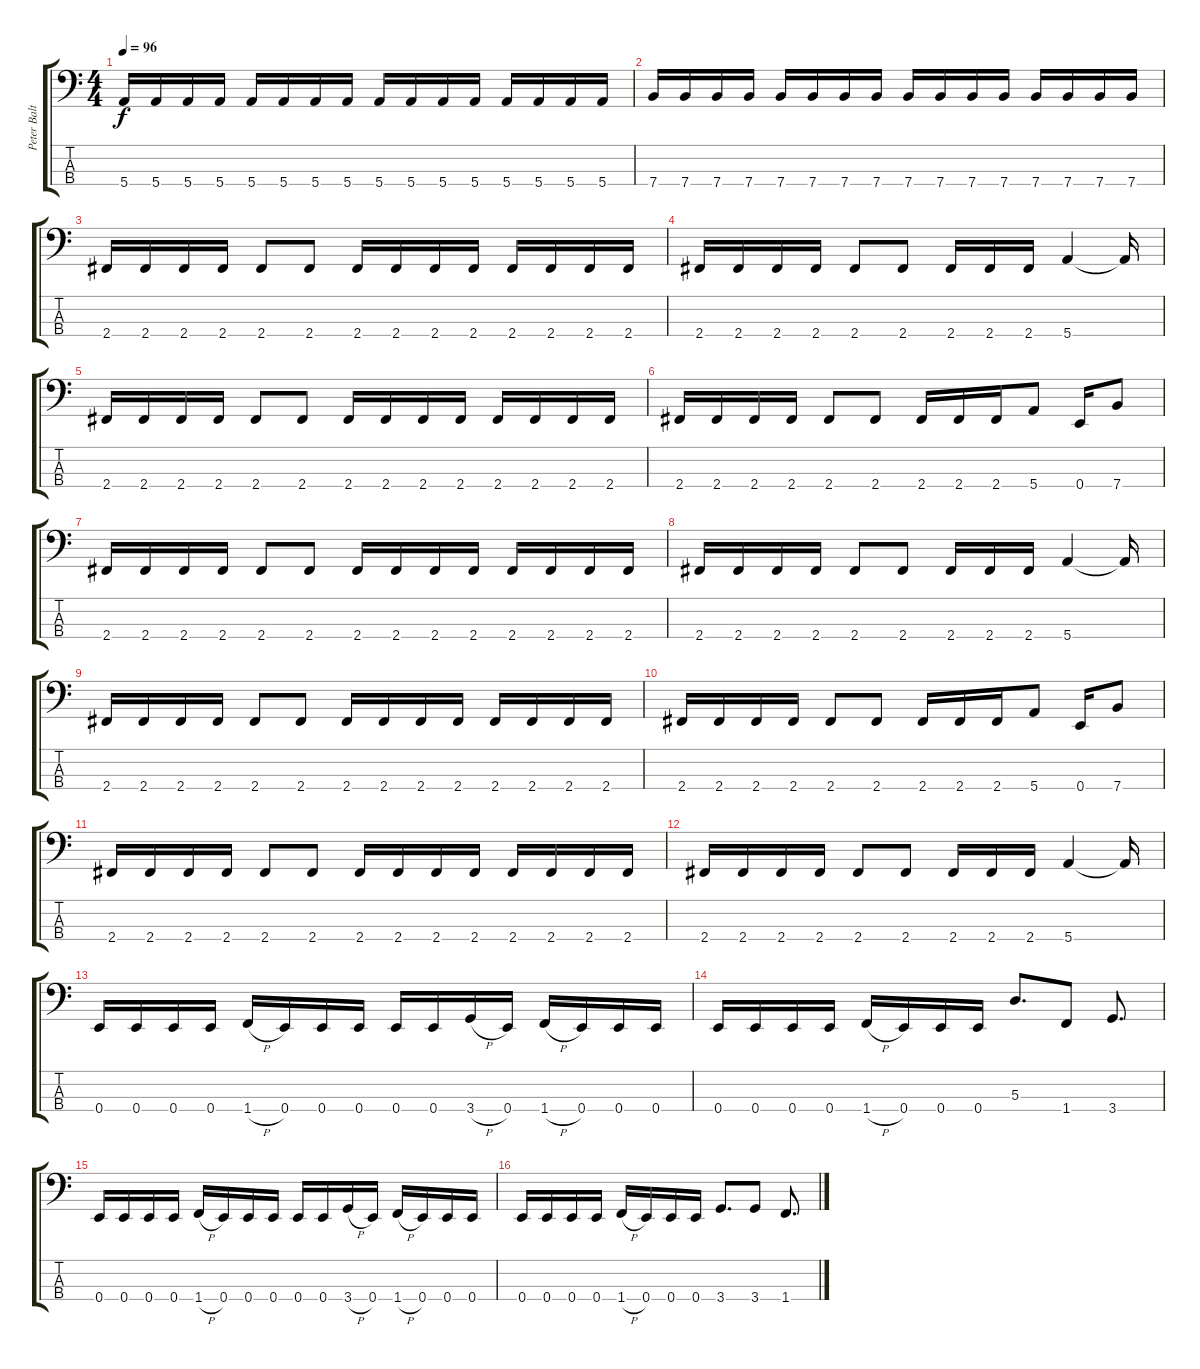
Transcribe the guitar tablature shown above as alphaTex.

\track ("Peter Baltes" "Peter Balt") {instrument electricbassfinger}
\staff {score tabs}
\tuning (G2 D2 A1 E1) {hide}
\ts (4 4)
\tempo 96
\clef f4
\ks c
5.4.16{dy f} 5.4.16 5.4.16 5.4.16 5.4.16 5.4.16 5.4.16 5.4.16 5.4.16 5.4.16 5.4.16 5.4.16 5.4.16 5.4.16 5.4.16 5.4.16 |
7.4.16 7.4.16 7.4.16 7.4.16 7.4.16 7.4.16 7.4.16 7.4.16 7.4.16 7.4.16 7.4.16 7.4.16 7.4.16 7.4.16 7.4.16 7.4.16 |
2.4.16 2.4.16 2.4.16 2.4.16 2.4.8 2.4.8 2.4.16 2.4.16 2.4.16 2.4.16 2.4.16 2.4.16 2.4.16 2.4.16 |
2.4.16 2.4.16 2.4.16 2.4.16 2.4.8 2.4.8 2.4.16 2.4.16 2.4.16 5.4.4 5.4{t}.16 |
2.4.16 2.4.16 2.4.16 2.4.16 2.4.8 2.4.8 2.4.16 2.4.16 2.4.16 2.4.16 2.4.16 2.4.16 2.4.16 2.4.16 |
2.4.16 2.4.16 2.4.16 2.4.16 2.4.8 2.4.8 2.4.16 2.4.16 2.4.16 5.4.8 0.4.16 7.4.8 |
2.4.16 2.4.16 2.4.16 2.4.16 2.4.8 2.4.8 2.4.16 2.4.16 2.4.16 2.4.16 2.4.16 2.4.16 2.4.16 2.4.16 |
2.4.16 2.4.16 2.4.16 2.4.16 2.4.8 2.4.8 2.4.16 2.4.16 2.4.16 5.4.4 5.4{t}.16 |
2.4.16 2.4.16 2.4.16 2.4.16 2.4.8 2.4.8 2.4.16 2.4.16 2.4.16 2.4.16 2.4.16 2.4.16 2.4.16 2.4.16 |
2.4.16 2.4.16 2.4.16 2.4.16 2.4.8 2.4.8 2.4.16 2.4.16 2.4.16 5.4.8 0.4.16 7.4.8 |
2.4.16 2.4.16 2.4.16 2.4.16 2.4.8 2.4.8 2.4.16 2.4.16 2.4.16 2.4.16 2.4.16 2.4.16 2.4.16 2.4.16 |
2.4.16 2.4.16 2.4.16 2.4.16 2.4.8 2.4.8 2.4.16 2.4.16 2.4.16 5.4.4 5.4{t}.16 |
0.4.16 0.4.16 0.4.16 0.4.16 1.4{h}.16 0.4.16 0.4.16 0.4.16 0.4.16 0.4.16 3.4{h}.16 0.4.16 1.4{h}.16 0.4.16 0.4.16 0.4.16 |
0.4.16 0.4.16 0.4.16 0.4.16 1.4{h}.16 0.4.16 0.4.16 0.4.16 5.3.8{d} 1.4.8 3.4.8{d} |
0.4.16 0.4.16 0.4.16 0.4.16 1.4{h}.16 0.4.16 0.4.16 0.4.16 0.4.16 0.4.16 3.4{h}.16 0.4.16 1.4{h}.16 0.4.16 0.4.16 0.4.16 |
0.4.16 0.4.16 0.4.16 0.4.16 1.4{h}.16 0.4.16 0.4.16 0.4.16 3.4.8{d} 3.4.8 1.4.8{d}
